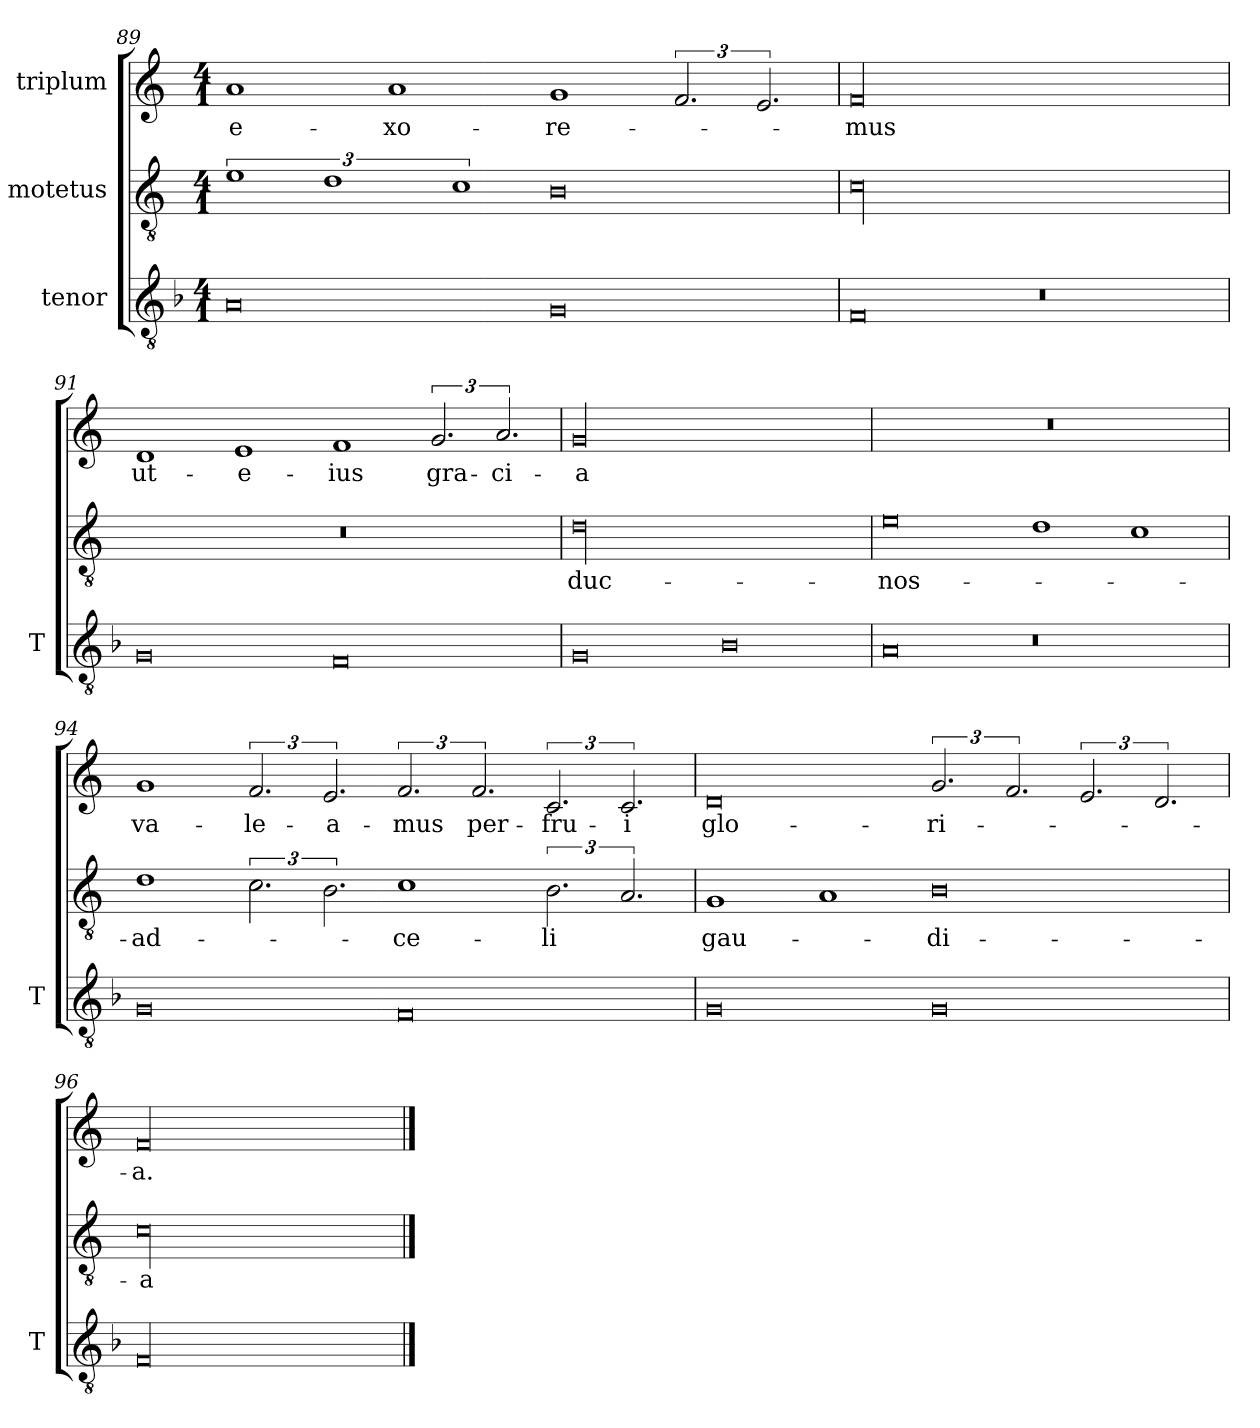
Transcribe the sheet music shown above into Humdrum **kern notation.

**kern	**kern	**text	**kern	**text
*part3	*part2	*part2	*part1	*part1
*staff3	*staff2	*staff2	*staff1	*staff1
*I"tenor	*I"motetus	*	*I"triplum	*
*I'T	*	*	*	*
*clefGv2	*clefGv2	*	*clefG2	*
*k[b-]	*k[]	*	*k[]	*
*F:	*C:	*	*C:	*
*M4/1	*M4/1	*	*M4/1	*
=89	=89	=89	=89	=89
0A/	3%2e\	.	1a/	e-
.	3%2d\	.	.	.
.	.	.	1a/	-xo-
.	3%2c\	.	.	.
0G/	0B\	.	1g/	-re-
.	.	.	3.f/	.
.	.	.	3.e/	.
=90	=90	=90	=90	=90
0F/	00c\	.	00f/	-mus
0r	.	.	.	.
=91	=91	=91	=91	=91
0G/	00r	.	1d/	ut-
.	.	.	1e/	e-
0F/	.	.	1f/	-ius
.	.	.	3.g/	gra-
.	.	.	3.a/	-ci-
=92	=92	=92	=92	=92
0G/	00d\	duc-	00g/	-a
0B-\	.	.	.	.
=93	=93	=93	=93	=93
0A/	0e\	nos-	00r	.
0r	1d\	.	.	.
.	1c\	.	.	.
=94	=94	=94	=94	=94
0G/	1d\	ad-	1g/	va-
.	3.c\	.	3.f/	-le-
.	3.B\	.	3.e/	-a-
0F/	1c\	ce-	3.f/	-mus
.	.	.	3.f/	per-
.	3.B\	-li	3.c/	-fru-
.	3.A/	.	3.c/	-i
=95	=95	=95	=95	=95
0G/	1G/	gau-	0d/	glo-
.	1A/	.	.	.
0G/	0B\	-di-	3.g/	-ri-
.	.	.	3.f/	.
.	.	.	3.e/	.
.	.	.	3.d/	.
=96	=96	=96	=96	=96
00F/	00c\	-a	00f/	-a.
==	==	==	==	==
*-	*-	*-	*-	*-
